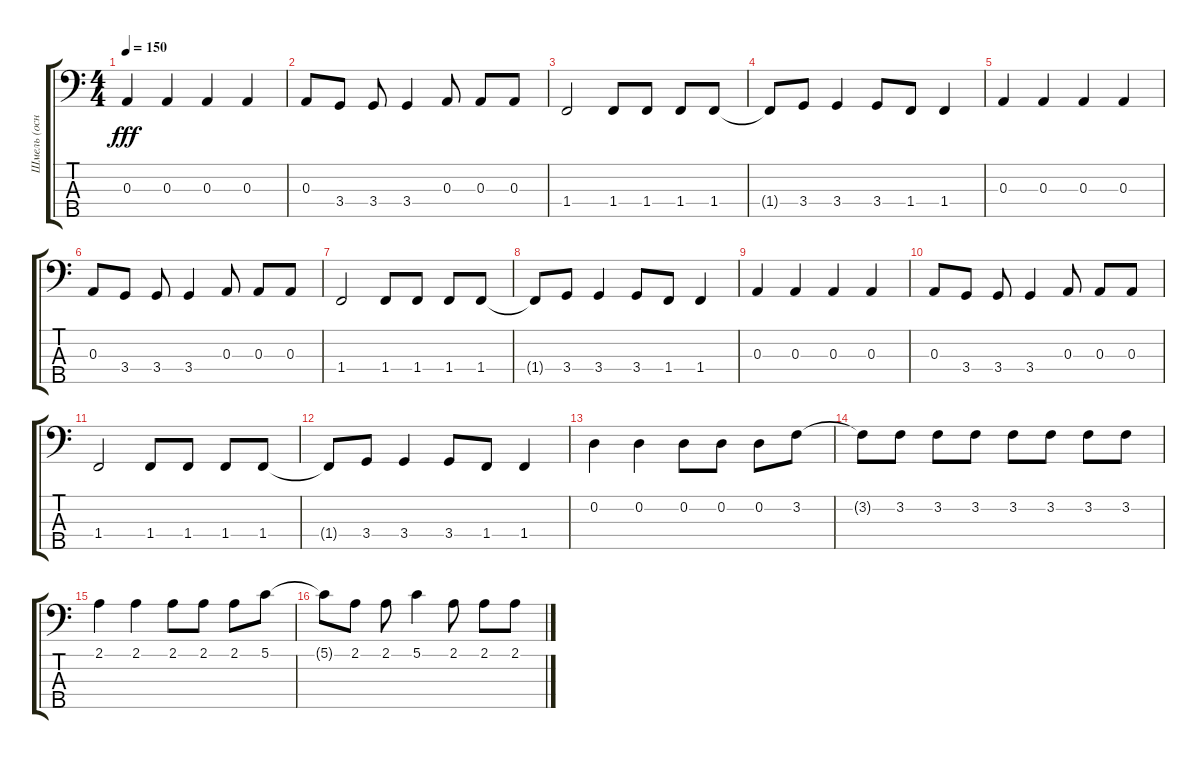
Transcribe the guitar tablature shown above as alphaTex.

\track ("Шмель (основа)" "Шмель (осн") {instrument electricbassfinger}
\staff {score tabs}
\tuning (G2 D2 A1 E1 B0) {hide}
\ts (4 4)
\tempo 150
\clef f4
\ks c
0.3.4{dy fff} 0.3.4 0.3.4 0.3.4 |
0.3.8 3.4.8 3.4.8 3.4.4 0.3.8 0.3.8 0.3.8 |
1.4.2 1.4.8 1.4.8 1.4.8 1.4.8 |
1.4{t}.8 3.4.8 3.4.4 3.4.8 1.4.8 1.4.4 |
0.3.4 0.3.4 0.3.4 0.3.4 |
0.3.8 3.4.8 3.4.8 3.4.4 0.3.8 0.3.8 0.3.8 |
1.4.2 1.4.8 1.4.8 1.4.8 1.4.8 |
1.4{t}.8 3.4.8 3.4.4 3.4.8 1.4.8 1.4.4 |
0.3.4 0.3.4 0.3.4 0.3.4 |
0.3.8 3.4.8 3.4.8 3.4.4 0.3.8 0.3.8 0.3.8 |
1.4.2 1.4.8 1.4.8 1.4.8 1.4.8 |
1.4{t}.8 3.4.8 3.4.4 3.4.8 1.4.8 1.4.4 |
0.2.4 0.2.4 0.2.8 0.2.8 0.2.8 3.2.8 |
3.2{t}.8 3.2.8 3.2.8 3.2.8 3.2.8 3.2.8 3.2.8 3.2.8 |
2.1.4 2.1.4 2.1.8 2.1.8 2.1.8 5.1.8 |
5.1{t}.8 2.1.8 2.1.8 5.1.4 2.1.8 2.1.8 2.1.8
